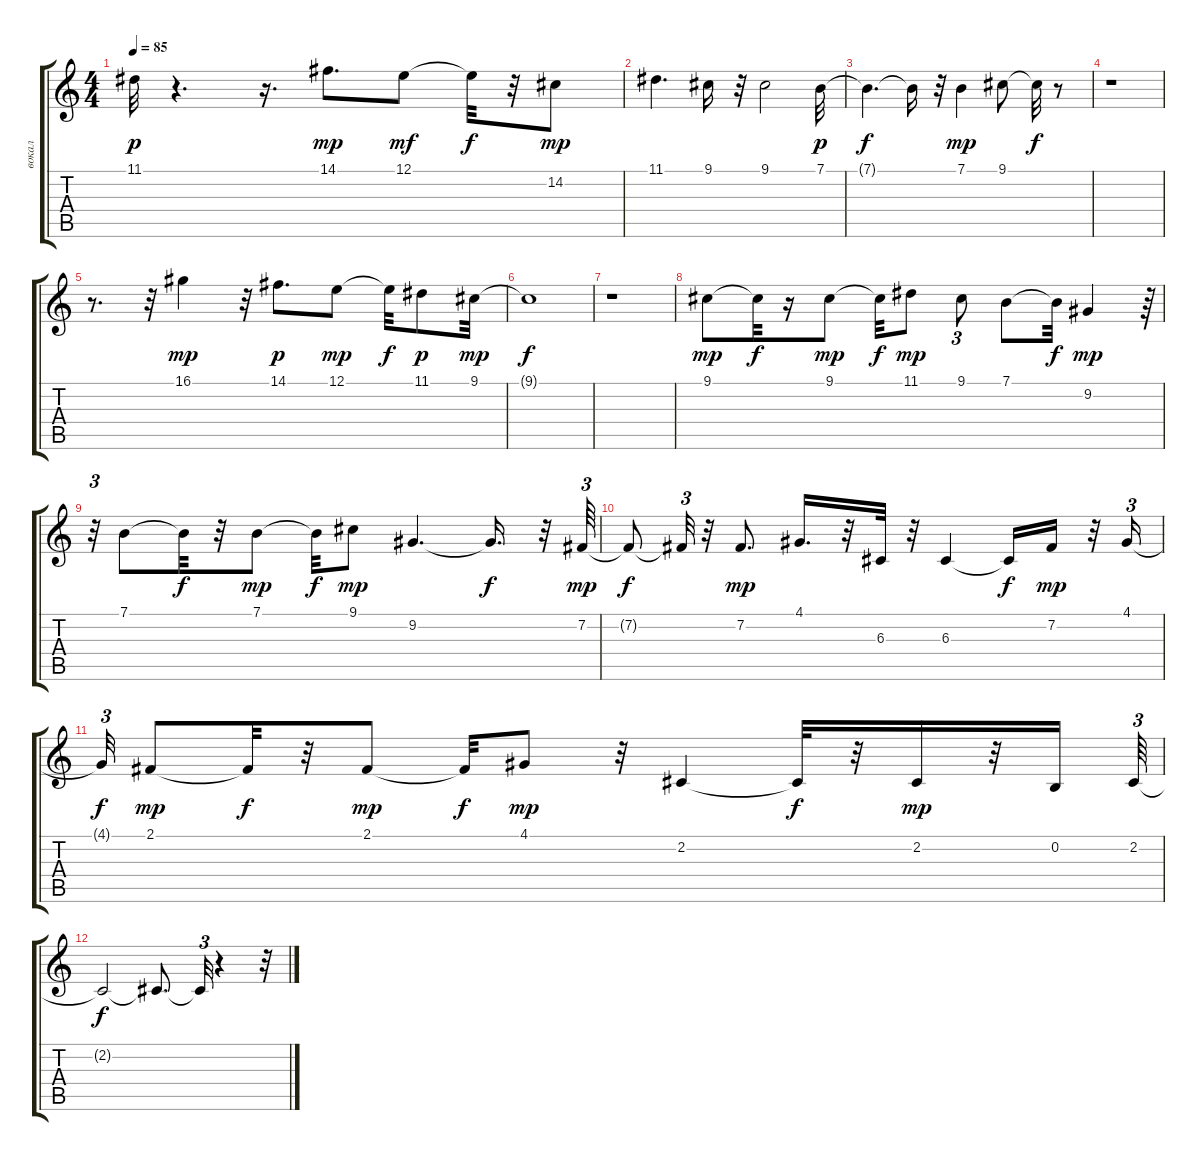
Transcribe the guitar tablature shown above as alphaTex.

\track ("вокал" "вокал") {instrument pad4choir}
\staff {score tabs}
\tuning (E4 B3 G3 D3 A2 E2) {hide}
\ts (4 4)
\tempo 85
\clef g2
\ks c
11.1.32{dy p} r.4{d} r.16{d} 14.1.8{d dy mp} 12.1.8{dy mf} 12.1{t}.32{dy f} r.32 14.2.8{dy mp} |
11.1.4{d} 9.1.16 r.32 9.1.2 7.1.32{dy p} |
7.1{t}.4{d dy f} 7.1{t}.16 r.32 7.1.4{dy mp} 9.1.8 9.1{t}.32{dy f} r.8 |
r.1 |
r.8{d} r.32 16.1.4{dy mp} r.32 14.1.8{d dy p} 12.1.8{dy mp} 12.1{t}.32{dy f} 11.1.8{dy p} 9.1.32{dy mp} |
9.1{t}.1{dy f} |
r.1 |
9.1.8{dy mp} 9.1{t}.32{dy f} r.16 9.1.8{dy mp} 9.1{t}.32{dy f} 11.1.8{dy mp} 9.1.8{tu (3 2)} 7.1.8 7.1{t}.32{dy f} 9.2.4{dy mp} r.64{tu (3 2)} |
r.32{tu (3 2)} 7.1.8 7.1{t}.32{dy f} r.32 7.1.8{dy mp} 7.1{t}.32{dy f} 9.1.8{dy mp} 9.2.4{d} 9.2{t}.16{d dy f} r.32 7.2.64{tu (3 2) dy mp} |
7.2{t}.8{dy f} 7.2{t}.32{tu (3 2)} r.32 7.2.8{d dy mp} 4.1.16{d} r.32 6.3.32 r.32 6.3.4 6.3{t}.16{dy f} 7.2.16{dy mp} r.32 4.1.16{tu (3 2)} |
4.1{t}.32{tu (3 2) dy f} 2.1.8{dy mp} 2.1{t}.32{dy f} r.32 2.1.8{dy mp} 2.1{t}.32{dy f} 4.1.8{dy mp} r.32 2.2.4 2.2{t}.32{dy f} r.32 2.2.16{dy mp} r.32 0.2.16 2.2.64{tu (3 2)} |
2.2{t}.2{dy f} 2.2{t}.8{d} 2.2{t}.32{tu (3 2)} r.4 r.32
